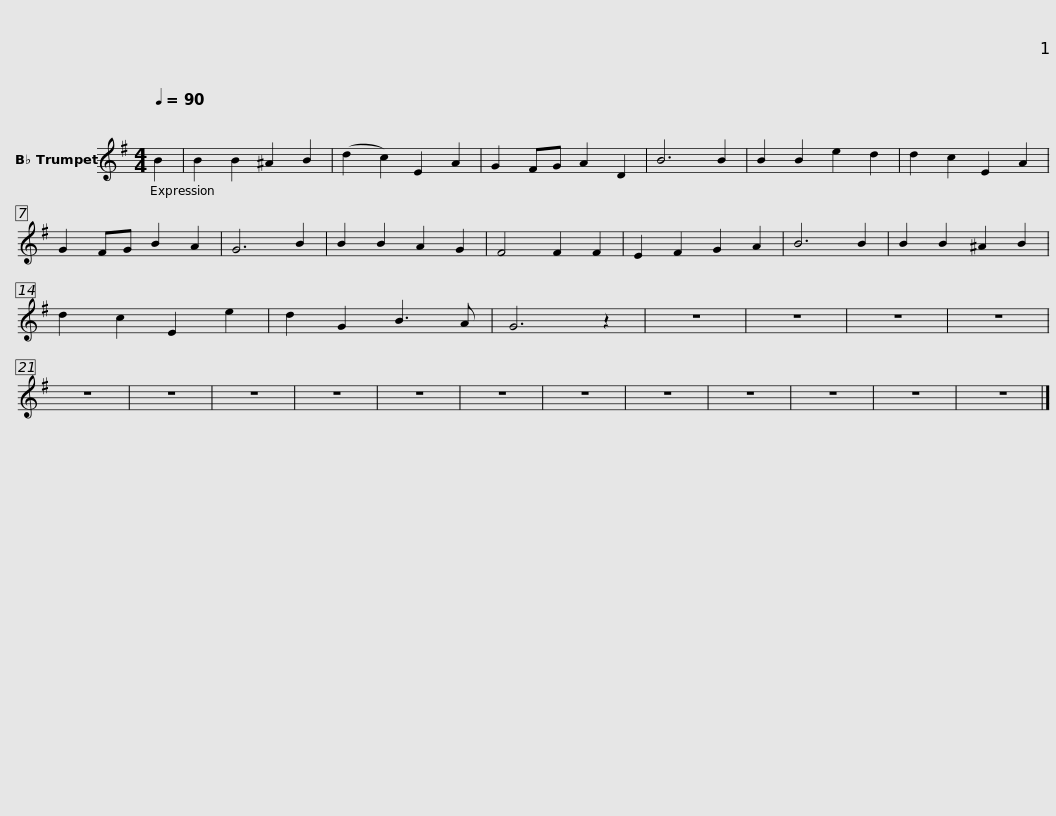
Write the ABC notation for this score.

X:1
L:1/8
Q:1/4=90
M:4/4
I:linebreak $
K:none
V:1 treble transpose=-2
V:1
[K:G] B2 | B2 B2 ^A2 B2 | (d2 c2) E2 A2 | G2 FG A2 D2 | B6 B2 | %5
 B2 B2 e2 d2 | d2 c2 E2 A2 |[K:G] G2 FG B2 A2 | G6 B2 | B2 B2 A2 G2 | %10
 F4 F2 F2 |$ E2 F2 G2 A2 | B6 B2 | B2 B2 ^A2 B2 | d2 c2 E2 e2 | %15
 d2 G2 B3 A | G6 z2 | z8 | z8 | z8 | %20
 z8 | z8 | z8 | z8 | z8 | %25
 z8 | z8 | z8 | z8 | z8 | %30
 z8 | z8 | z8 |] %33
